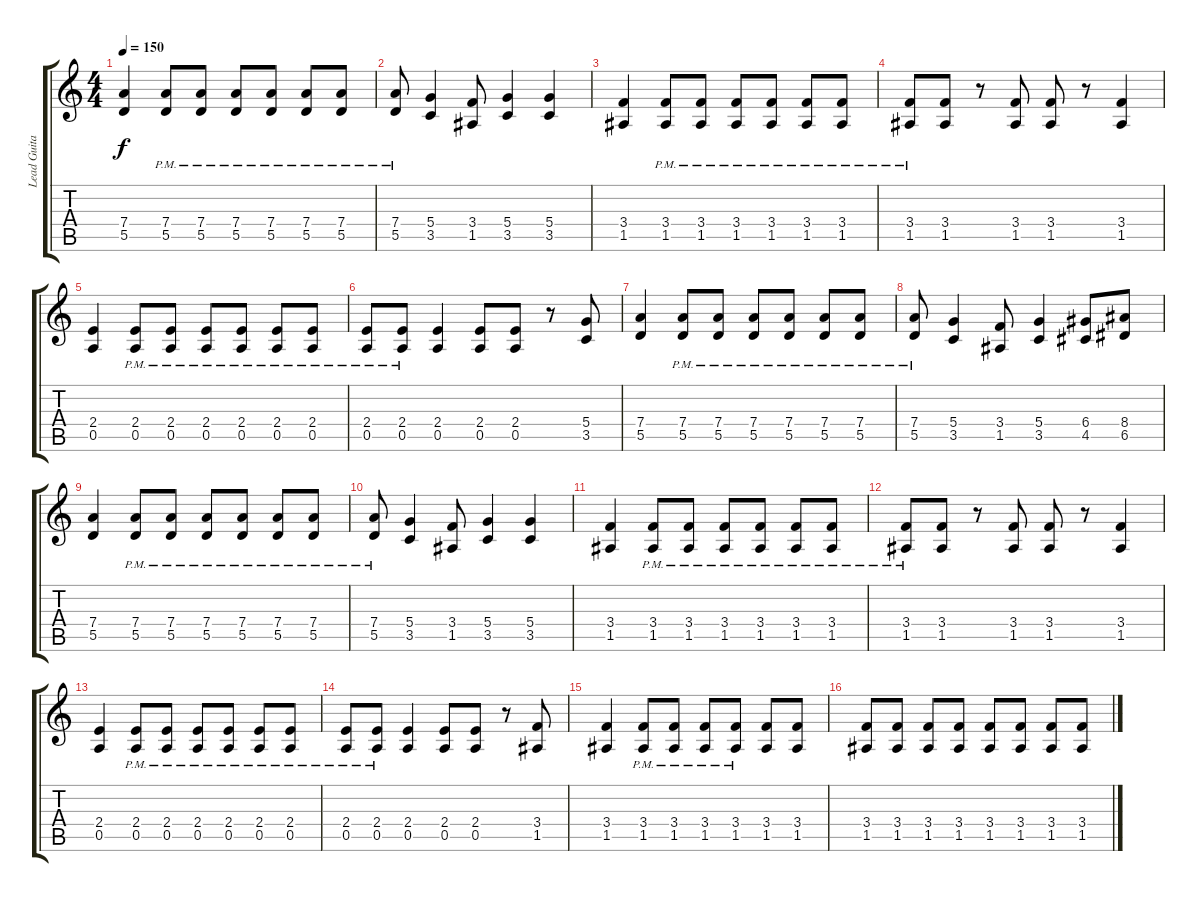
\track ("Lead Guitar" "Lead Guita") {instrument distortionguitar}
\staff {score tabs}
\tuning (E4 B3 G3 D3 A2 D2) {hide}
\ts (4 4)
\tempo 150
\clef g2
\ks c
(7.4 5.5).4{dy f} (7.4{pm} 5.5{pm}).8 (7.4{pm} 5.5{pm}).8 (7.4{pm} 5.5{pm}).8 (7.4{pm} 5.5{pm}).8 (7.4{pm} 5.5{pm}).8 (7.4{pm} 5.5{pm}).8 |
(7.4{pm} 5.5{pm}).8 (5.4 3.5).4 (3.4 1.5).8 (5.4 3.5).4 (5.4 3.5).4 |
(3.4 1.5).4 (3.4{pm} 1.5{pm}).8 (3.4{pm} 1.5{pm}).8 (3.4{pm} 1.5{pm}).8 (3.4{pm} 1.5{pm}).8 (3.4{pm} 1.5{pm}).8 (3.4{pm} 1.5{pm}).8 |
(3.4{pm} 1.5{pm}).8 (3.4 1.5).8 r.8 (3.4 1.5).8 (3.4 1.5).8 r.8 (3.4 1.5).4 |
(2.4 0.5).4 (2.4{pm} 0.5{pm}).8 (2.4{pm} 0.5{pm}).8 (2.4{pm} 0.5{pm}).8 (2.4{pm} 0.5{pm}).8 (2.4{pm} 0.5{pm}).8 (2.4{pm} 0.5{pm}).8 |
(2.4{pm} 0.5{pm}).8 (2.4{pm} 0.5{pm}).8 (2.4 0.5).4 (2.4 0.5).8 (2.4 0.5).8 r.8 (5.4 3.5).8 |
(7.4 5.5).4 (7.4{pm} 5.5{pm}).8 (7.4{pm} 5.5{pm}).8 (7.4{pm} 5.5{pm}).8 (7.4{pm} 5.5{pm}).8 (7.4{pm} 5.5{pm}).8 (7.4{pm} 5.5{pm}).8 |
(7.4{pm} 5.5{pm}).8 (5.4 3.5).4 (3.4 1.5).8 (5.4 3.5).4 (6.4 4.5).8 (8.4 6.5).8 |
(7.4 5.5).4 (7.4{pm} 5.5{pm}).8 (7.4{pm} 5.5{pm}).8 (7.4{pm} 5.5{pm}).8 (7.4{pm} 5.5{pm}).8 (7.4{pm} 5.5{pm}).8 (7.4{pm} 5.5{pm}).8 |
(7.4{pm} 5.5{pm}).8 (5.4 3.5).4 (3.4 1.5).8 (5.4 3.5).4 (5.4 3.5).4 |
(3.4 1.5).4 (3.4{pm} 1.5{pm}).8 (3.4{pm} 1.5{pm}).8 (3.4{pm} 1.5{pm}).8 (3.4{pm} 1.5{pm}).8 (3.4{pm} 1.5{pm}).8 (3.4{pm} 1.5{pm}).8 |
(3.4{pm} 1.5{pm}).8 (3.4 1.5).8 r.8 (3.4 1.5).8 (3.4 1.5).8 r.8 (3.4 1.5).4 |
(2.4 0.5).4 (2.4{pm} 0.5{pm}).8 (2.4{pm} 0.5{pm}).8 (2.4{pm} 0.5{pm}).8 (2.4{pm} 0.5{pm}).8 (2.4{pm} 0.5{pm}).8 (2.4{pm} 0.5{pm}).8 |
(2.4{pm} 0.5{pm}).8 (2.4{pm} 0.5{pm}).8 (2.4 0.5).4 (2.4 0.5).8 (2.4 0.5).8 r.8 (3.4 1.5).8 |
(3.4 1.5).4 (3.4{pm} 1.5{pm}).8 (3.4{pm} 1.5{pm}).8 (3.4{pm} 1.5{pm}).8 (3.4{pm} 1.5{pm}).8 (3.4 1.5).8 (3.4 1.5).8 |
(3.4 1.5).8 (3.4 1.5).8 (3.4 1.5).8 (3.4 1.5).8 (3.4 1.5).8 (3.4 1.5).8 (3.4 1.5).8 (3.4 1.5).8
